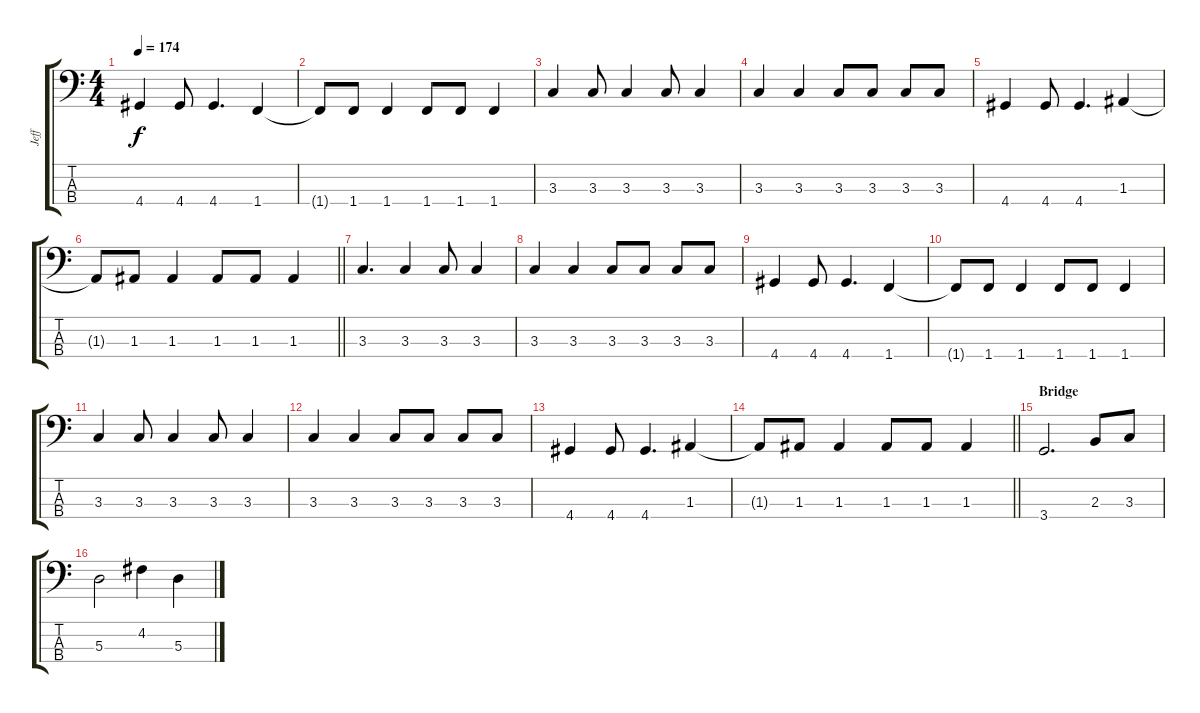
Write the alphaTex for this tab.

\track ("Jeff" "Jeff") {instrument electricbassfinger}
\staff {score tabs}
\tuning (G2 D2 A1 E1) {hide}
\ts (4 4)
\tempo 174
\clef f4
\ks c
4.4.4{dy f} 4.4.8 4.4.4{d} 1.4.4 |
1.4{t}.8 1.4.8 1.4.4 1.4.8 1.4.8 1.4.4 |
3.3.4 3.3.8 3.3.4 3.3.8 3.3.4 |
3.3.4 3.3.4 3.3.8 3.3.8 3.3.8 3.3.8 |
4.4.4 4.4.8 4.4.4{d} 1.3.4 |
\barLineRight lightlight
1.3{t}.8 1.3.8 1.3.4 1.3.8 1.3.8 1.3.4 |
3.3.4{d} 3.3.4 3.3.8 3.3.4 |
3.3.4 3.3.4 3.3.8 3.3.8 3.3.8 3.3.8 |
4.4.4 4.4.8 4.4.4{d} 1.4.4 |
1.4{t}.8 1.4.8 1.4.4 1.4.8 1.4.8 1.4.4 |
3.3.4 3.3.8 3.3.4 3.3.8 3.3.4 |
3.3.4 3.3.4 3.3.8 3.3.8 3.3.8 3.3.8 |
4.4.4 4.4.8 4.4.4{d} 1.3.4 |
\barLineRight lightlight
1.3{t}.8 1.3.8 1.3.4 1.3.8 1.3.8 1.3.4 |
\section ("" "Bridge")
3.4.2{d} 2.3.8 3.3.8 |
5.3.2 4.2.4 5.3.4
